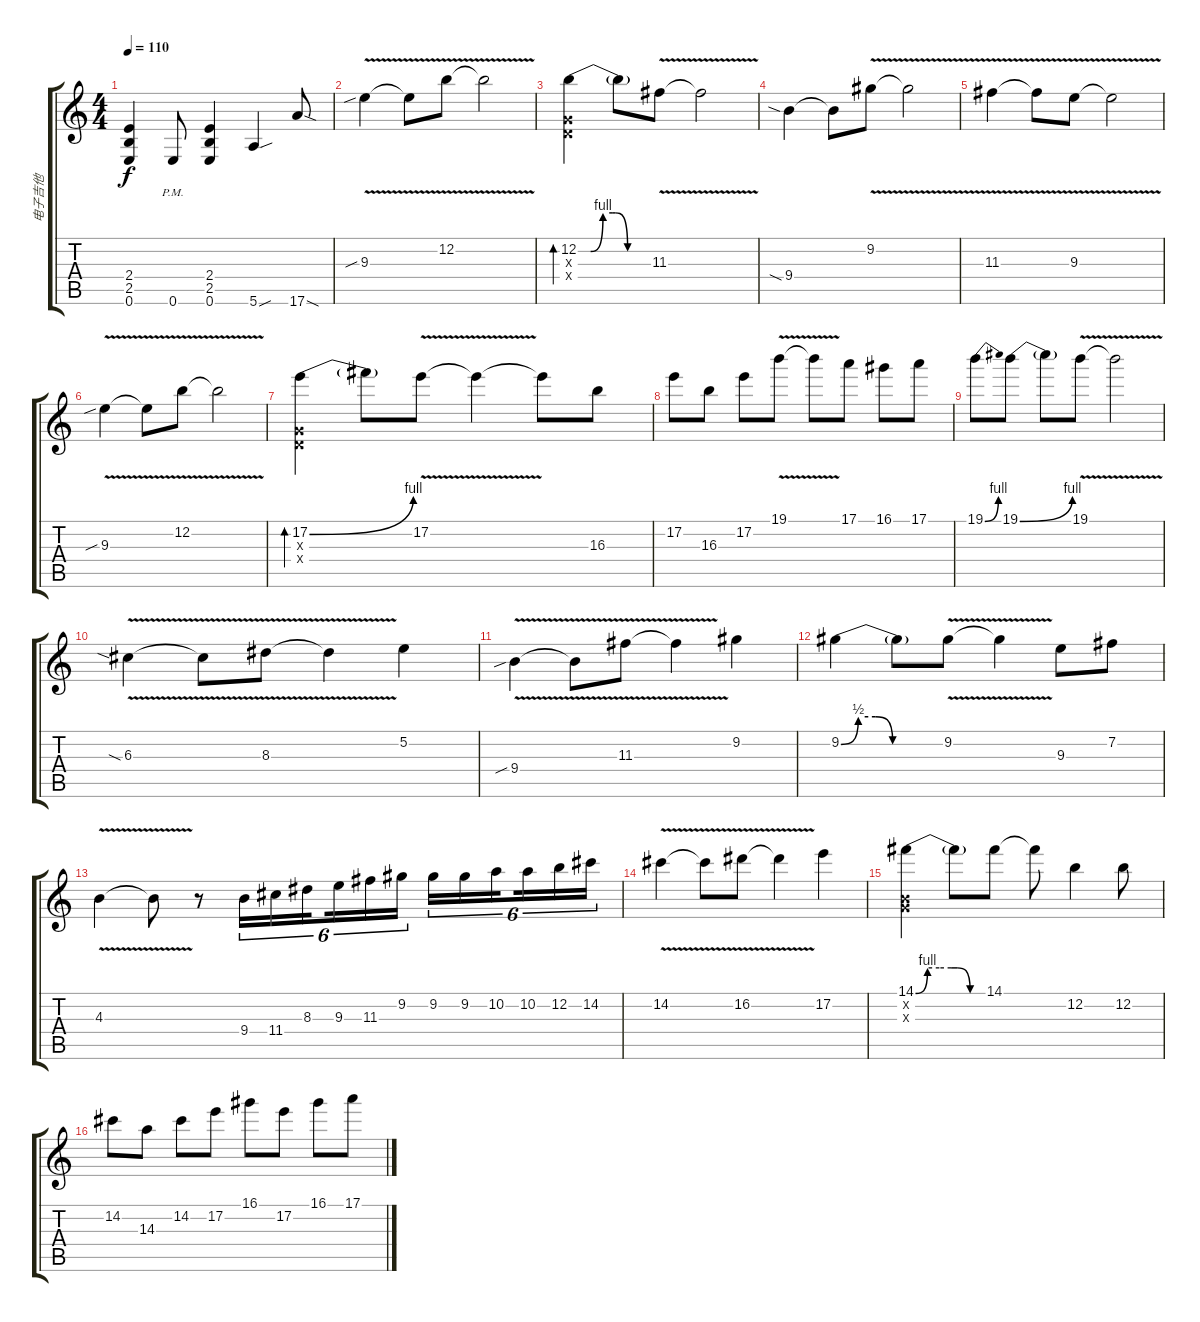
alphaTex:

\track ("电子吉他" "电子吉他") {instrument overdrivenguitar}
\staff {score tabs}
\tuning (E4 B3 G3 D3 A2 E2) {hide}
\ts (4 4)
\tempo 110
\clef g2
\ks c
(2.4 2.5 0.6).4{dy f} 0.6{pm}.8 (2.4 2.5 0.6).4 5.6{sou}.4 17.6{sod}.8 |
9.3{v sib}.4 9.3{t}.8 12.2{v}.8 12.2{t}.2 |
(12.2{be (custom 0 0 10 0 20 4 28 4 30 4 40 0 60 0)} 0.3{x} 0.4{x}).4{bd 60} 12.2{t}.8 11.3{v}.8 11.3{t}.2 |
9.4{sia}.4 9.4{t}.8 9.2{v}.8 9.2{t}.2 |
11.3{v}.4 11.3{t}.8 9.3{v}.8 9.3{t}.2 |
9.3{v sib}.4 9.3{t}.8 12.2{v}.8 12.2{t}.2 |
(17.2{be (bend 0 0 60 4)} 0.3{x} 0.4{x}).4{bd 60} 17.2{t}.8 17.2{v}.8 17.2{t}.4 17.2{t}.8 16.3.8 |
17.2.8 16.3.8 17.2.8 19.1{v}.8 19.1{t}.8 17.1.8 16.1.8 17.1.8 |
19.1{be (bend 0 0 60 4)}.8 19.1{be (bend 0 0 60 4)}.8 19.1{t}.8 19.1{v}.8 19.1{t}.2 |
6.3{v sia}.4 6.3{t}.8 8.3{v}.8 8.3{t}.4 5.2.4 |
9.4{v sib}.4 9.4{t}.8 11.3{v}.8 11.3{t}.4 9.2.4 |
9.2{be (custom 0 0 10 2 20 2 30 0 60 0)}.4 9.2{t}.8 9.2{v}.8 9.2{t}.4 9.3.8 7.2.8 |
4.3{v}.4 4.3{t}.8 r.8 9.4.16{tu (6 4)} 11.4.16{tu (6 4)} 8.3.16{tu (6 4) beam splitsecondary} 9.3.16{tu (6 4)} 11.3.16{tu (6 4)} 9.2.16{tu (6 4)} 9.2.16{tu (6 4)} 9.2.16{tu (6 4)} 10.2.16{tu (6 4) beam splitsecondary} 10.2.16{tu (6 4)} 12.2.16{tu (6 4)} 14.2.16{tu (6 4)} |
14.2{v}.4 14.2{t}.8 16.2{v}.8 16.2{t}.4 17.2.4{txt ""} |
(14.1{be (custom 0 0 10 4 20 4 30 4 35 4 46 0 60 0)} 0.2{x} 0.3{x}).4 14.1{t}.8 14.1.8 14.1{t}.8 12.2.4 12.2.8 |
14.2.8 14.3.8 14.2.8 17.2.8 16.1.8 17.2.8 16.1.8 17.1.8
